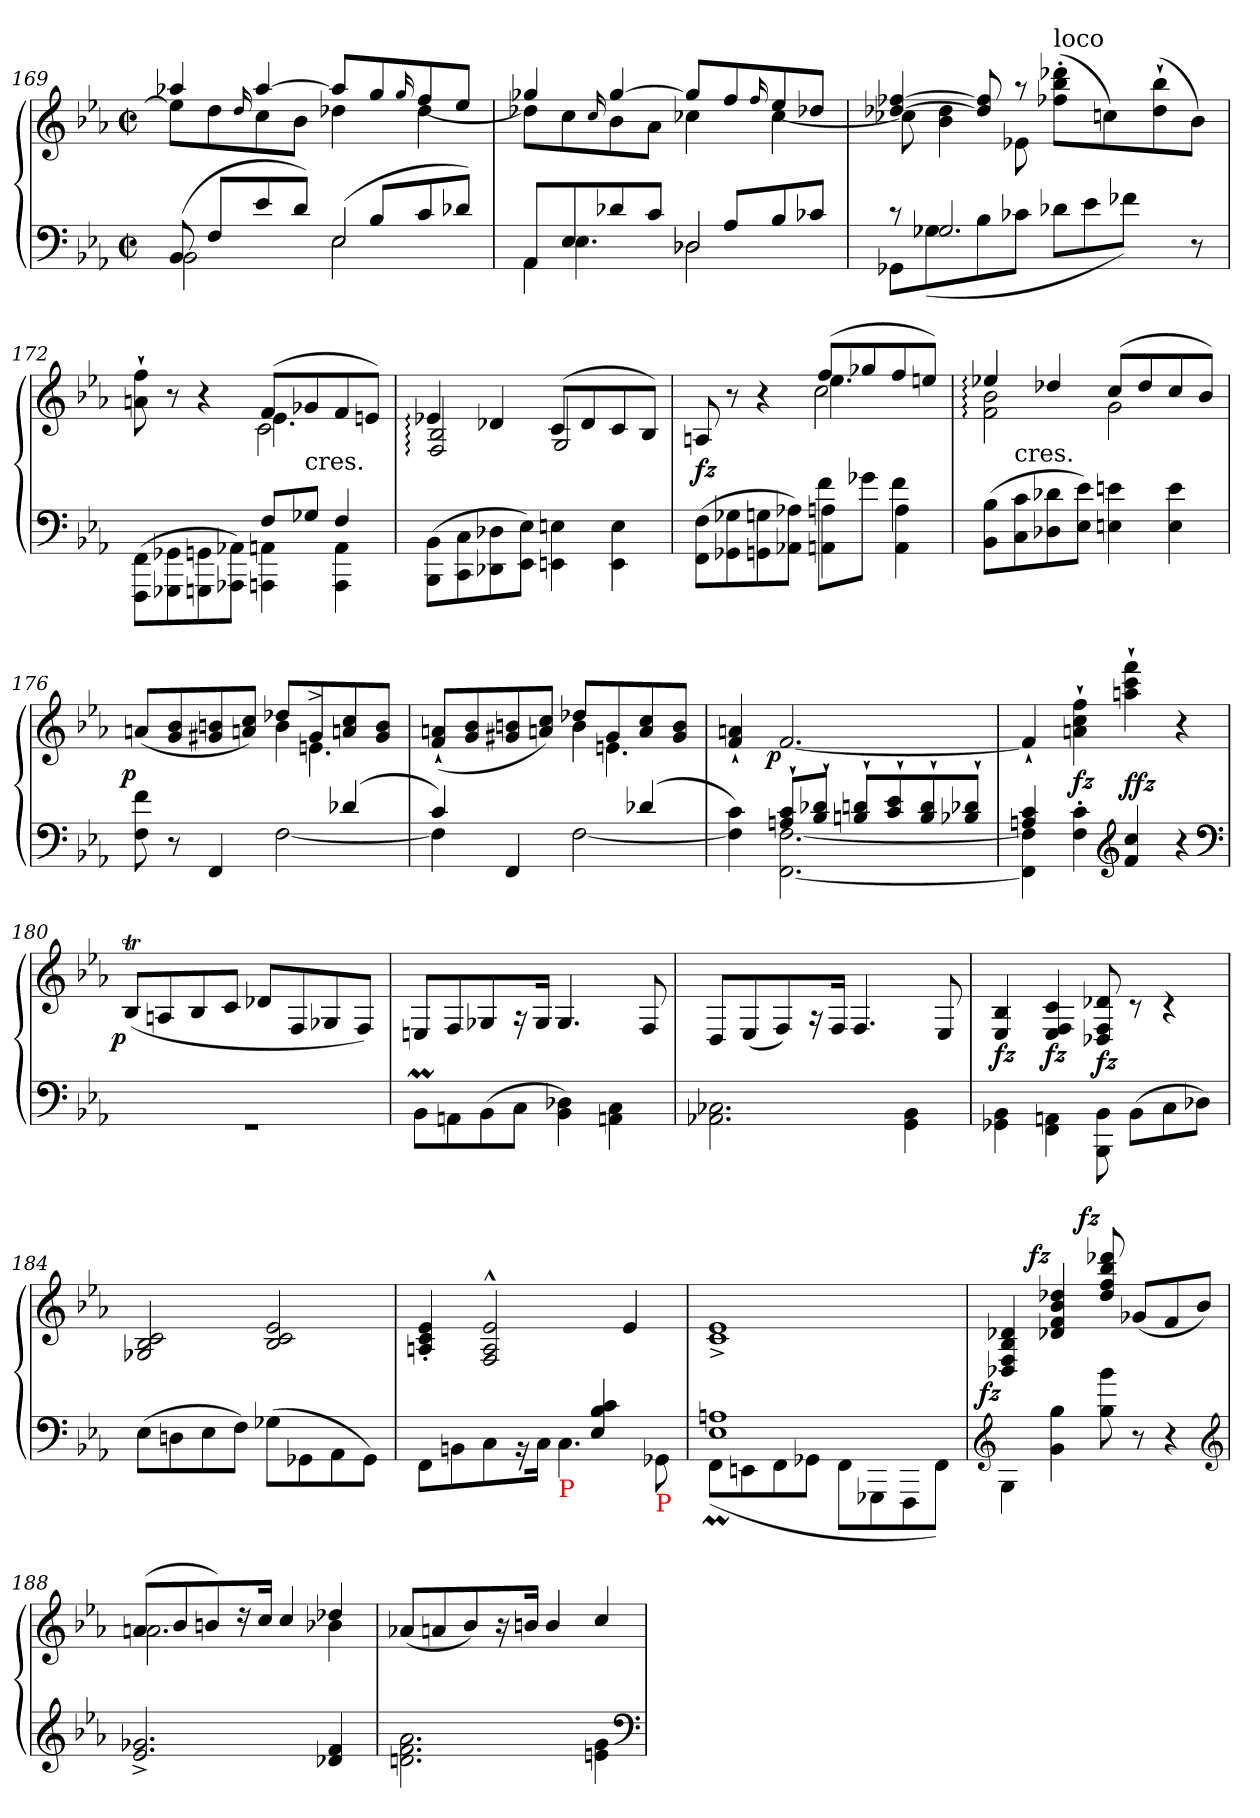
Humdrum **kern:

**kern	**kern	**dynam
*part1	*part1	*part1
*staff2	*staff1	*staff1/2
*clefF4	*clefG2	*
*k[b-e-a-]	*k[b-e-a-]	*
*c:	*c:	*
*M2/2	*M2/2	*
*met(c|)	*met(c|)	*
=169	=169	=169
!LO:N:vis=2	!	!
*^	*^	*
(<8BB-	2BB-	4aa-X	8ee-L]	.
8FL	.	.	8dd	.
.	.	16qqdd/	.	.
8e-	.	[4aa-	8cc	.
8dJ)	.	.	8b-J	.
!LO:N:vis=2	!	!	!	!
(<8E-	2E-	8aa-L]	4dd-X	.
8B-L	.	8gg	.	.
.	.	16qqgg/	.	.
8c	.	8ff	[4dd-	.
8d-XJ)	.	8ee-J	.	.
=170	=170	=170	=170	=170
*	*^	*	*	*
8AA-L	8ryy	4AA-\	4gg-X	8dd-XL]	.
8E-	4.E-	.	.	8cc	.
.	.	.	16qqcc/	.	.
8d-X	.	2.ryy	[4gg-	8b-	.
8cJ	.	.	.	8a-J	.
!LO:N:vis=2	!	!	!	!	!
8D-X	2D-X	.	8gg-L]	4cc-X	.
8A-L	.	.	8ff	.	.
.	.	.	16qqff/	.	.
8B-	.	.	8ee-	[4cc-	.
8c-XJ	.	.	8dd-XJ	.	.
*	*v	*v	*	*	*
=171	=171	=171	=171	=171
8rc	8GG-XL	[4ff-X [4dd-X	8cc-X]	.
2.G-X	(>8G-X	.	4dd- 4b-	.
.	8B-	8ff-] 8dd-]	.	.
.	8c-XJ	8rgg	8e-X\	.
*	*Xtuplet	*	*	*
!	!	!LO:TX:a:t=loco	!	!
.	12d-XL	(8ddd-X'>\ 8bb-'>\ 8ff-X'>\L	8ryy	.
.	12e-	.	.	.
.	.	8cc\)	8ryy	.
.	12f-XJ)	.	.	.
.	8ryy	(8bb-`>\ 8dd-`>\	8ryy	.
8r	8ryy	8b-\J)	8ryy	.
=172	=172	=172	=172	=172
*	*	*	*^	*
2ryy	(8FF\ 8FFF\L	8ff` 8an`	2ryy	2ryy	.
.	8GG-X\ 8GGG-X\	8r	.	.	.
.	8GGn\ 8GGGn\	4r	.	.	.
.	8AA-X\ 8AAA-X\J)	.	.	.	.
8FL	4AAn 4AAAn	(>8fL	4.e-	2c\	.
!	!	!LO:TX:c:t=cres.	!	!	!
8G-XJ	.	8g-X	.	.	.
4F	4AA 4AAA	8f	.	.	.
.	.	8enJ)	8ryy	.	.
*v	*v	*	*	*	*
*	*	*v	*v	*
=173	=173	=173	=173
(<8BB-\ 8BBB-\L	4e-X:	2B-:/ 2F:/	.
8C\ 8CC\	.	.	.
8D-X\ 8DD-X\	4d-X	.	.
8E-\ 8EE-\J)	.	.	.
4En\ 4EEn\	(<8cL	2G/	.
.	8d-	.	.
4E\ 4EE\	8c	.	.
.	8B-J)	.	.
=174	=174	=174	=174
*^	*	*^	*
(<8F\ 8FF\L	2ryy	8An/	2ryy	2ryy	fz
8G-X\ 8GG-X\	.	8r	.	.	.
8Gn\ 8GGn\	.	4r	.	.	.
8A-X\ 8AA-X\J)	.	.	.	.	.
8f\L	4An 4AAn	(8ffL	4.ee-	2cc\	.
8g-XJ	.	8gg-X	.	.	.
4f\	4A 4AA	8ff	.	.	.
.	.	8eenJ)	8ryy	.	.
*v	*v	*	*	*	*
=175	=175	=175	=175	=175
(8B- 8BB-L	4ee-X:	2b-: 2f:	8ryy	.
!	!	!	!LO:TX:c:t=cres.	!
8c 8C	.	.	2..ryy	.
8d-X 8D-X	4dd-X	.	.	.
8e- 8E-J)	.	.	.	.
4en 4En	(8ccL	2g	.	.
.	8dd-	.	.	.
4e 4E	8cc	.	.	.
.	8b-J)	.	.	.
=176	=176	=176	=176	=176
*^	*	*	*	*
!	!	!	!	!	!LO:DY:rj
8f\ 8F\	2ryy	(>8anL	2ryy	2ryy	p
8r	.	8b- 8g	.	.	.
4FF	.	8bn 8g#X	.	.	.
.	.	8cc 8anJ)	.	.	.
4ryy	[2F	8dd-XL	4b	8ryy	.
.	.	8g#	.	4.en^<\	.
(4d-X	.	8cc 8an	4ryy	.	.
.	.	8b 8g#J	.	.	.
=177	=177	=177	=177	=177	=177
4c)	4F]	(>8an`< 8f`<L	2ryy	2ryy	.
.	.	8b- 8g	.	.	.
4FF	4ryy	8bn 8g#X	.	.	.
.	.	8cc 8anJ)	.	.	.
4ryy	[2F	8dd-XL	4b	8ryy	.
.	.	8g#	.	4.en\	.
(4d-X	.	8cc 8a	4ryy	.	.
.	.	8b 8g#J	.	.	.
*	*	*v	*v	*v	*
=178	=178	=178	=178
4ryy	4c 4F])	4an`< 4f`<	.
!	!	!	!LO:DY:rj
8c`> 8An`>L	[2.F [2.FF	[2.f	p
8d-X`> 8B-`>J	.	.	.
8dn`> 8Bn`>L	.	.	.
8e-`> 8c`>	.	.	.
8d`> 8B`>	.	.	.
8d-X`> 8B-X`>J	.	.	.
=179	=179	=179	=179
4c 4An	4F]\ 4FF]\	4f`>]	.
4c'>\ 4F'>\	4ryy	4ff` 4cc` 4an`	fz
*clefG2	*	*	*
4cc 4f	2ryy	4fff` 4ccc` 4aan`	ffz
4r	.	4r	.
*v	*v	*	*
*clefF4	*	*
=180	=180	=180
!	!	!LO:DY:rj
1rGG	(>8B-T/L	p
.	8An/	.
.	8B-/	.
.	8c/J	.
.	8d-XL	.
.	8F/	.
.	8G-X	.
.	8F/J)	.
=181	=181	=181
8BB-M\L	8En/L	.
8AAn\	8F/	.
(<8BB-	8G-X	.
8CJ	16rA	.
.	16G-/Jk	.
4D-X\ 4BB-\)	4.G-/	.
4C\ 4AAn\	.	.
.	8F/	.
=182	=182	=182
2.C-X\ 2.AA-X\	8D/L	.
.	(<8E-/	.
.	8F/)	.
.	16rA	.
.	16F/Jk	.
.	4.F/	.
4BB-\ 4GG\	.	.
.	8E-/	.
=183	=183	=183
4BB-\ 4GG-X\	4B-/ 4E-/	fz
4AAn\ 4FF\	4c/ 4F/ 4E-/	fz
8BB-\ 8BBB-\	8d-X/ 8F/ 8D-X/	fz
(<8BB-\L	8rc	.
8C\	4rc	.
8D-X\J)	.	.
=184	=184	=184
(<8E-\L	2c/ 2B-/ 2G-X/	.
8Dn\	.	.
8E-\	.	.
8F\J)	.	.
(<8G-X\L	2e-/ 2c/ 2B-/	.
8GG-X\	.	.
8AA-\	.	.
8GG-\J)	.	.
=185	=185	=185
*^	*	*
2ryy	8FF\L	4e-'>/ 4c'>/ 4An'>/	.
.	8BBn\	.	.
.	8C\	2e-^^>/ 2A^^>/ 2F^^>/	.
.	16rBB	.	.
.	16C\Jk	.	.
!LO:TX:b:color=red:t=P	!	!	!
8ryy	4.C\	.	.
4E- 4B- 4c	.	.	.
.	.	4e-	.
!LO:TX:b:color=red:t=P	!	!	!
8ryy	8GG-X\	.	.
=186	=186	=186	=186
1An 1E-	(>8FFML	1e-^> 1c^>	.
.	8EEn	.	.
.	8FF	.	.
.	8GG-XJ	.	.
.	8FFL	.	.
.	8GGG-X	.	.
.	8FFF	.	.
.	8FFJ)	.	.
=187	=187	=187	=187
!	!	!	!LO:DY:rj
*v	*v	*	*
4BBB-\	4d-X/ 4B-/ 4F/ 4D-X/	fz
!	!	!LO:DY:a:rj
4B- 4BB-	4dd-X 4b- 4f 4d-X	fz
!	!	!LO:DY:a:rj
8b-\ 8B-\	8ddd-X/ 8bb-/ 8ff/ 8dd-/	fz
8r	(8g-XL	.
4r	8f	.
.	8b-J)	.
*clefG2	*	*
=188	=188	=188
*	*^	*
2.g-X^> 2.e-^>	(8anL	2.a	.
.	8b-	.	.
.	8bn)	.	.
.	16rdd	.	.
.	16ccJk	.	.
.	4cc	.	.
4f 4d-X	4dd-X	4b-X	.
*	*v	*v	*
=189	=189	=189
2.a-\ 2.f\ 2.dn\	(>8a-X/L	.
.	8an/	.
.	8b-/)	.
.	16r	.
.	16bn/Jk	.
.	4b/	.
4g\ 4en\	4cc/	.
*clefF4	*	*
=	=	=
*-	*-	*-
